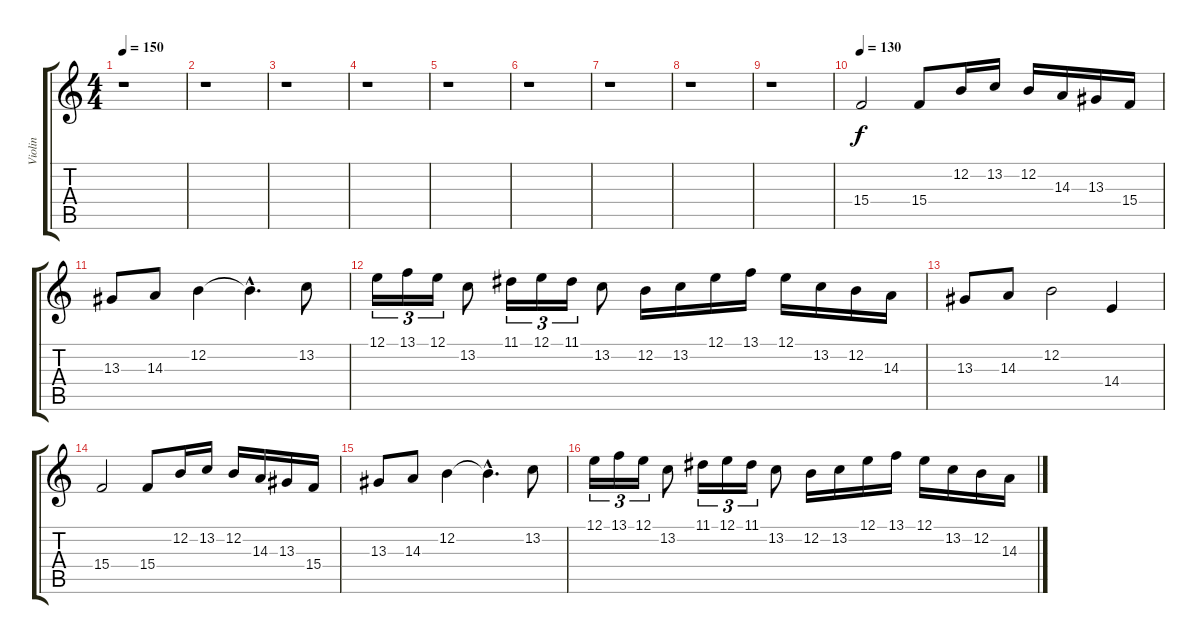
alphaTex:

\track ("Violin" "Violin") {instrument violin}
\staff {score tabs}
\tuning (E4 B3 G3 D3 A2 D2) {hide}
\ts (4 4)
\tempo 150
\clef g2
\ks c
r.1{dy f} |
r.1 |
r.1 |
r.1 |
r.1 |
r.1 |
r.1 |
r.1 |
r.1 |
\tempo 130
15.4.2 15.4.8 12.2.16 13.2.16 12.2.16 14.3.16 13.3.16 15.4.16 |
13.3.8 14.3.8 12.2.4 12.2{hac t}.4{d} 13.2.8 |
12.1.16{tu (3 2)} 13.1.16{tu (3 2)} 12.1.16{tu (3 2)} 13.2.8 11.1.16{tu (3 2)} 12.1.16{tu (3 2)} 11.1.16{tu (3 2)} 13.2.8 12.2.16 13.2.16 12.1.16 13.1.16 12.1.16 13.2.16 12.2.16 14.3.16 |
13.3.8 14.3.8 12.2.2 14.4.4 |
15.4.2 15.4.8 12.2.16 13.2.16 12.2.16 14.3.16 13.3.16 15.4.16 |
13.3.8 14.3.8 12.2.4 12.2{hac t}.4{d} 13.2.8 |
12.1.16{tu (3 2)} 13.1.16{tu (3 2)} 12.1.16{tu (3 2)} 13.2.8 11.1.16{tu (3 2)} 12.1.16{tu (3 2)} 11.1.16{tu (3 2)} 13.2.8 12.2.16 13.2.16 12.1.16 13.1.16 12.1.16 13.2.16 12.2.16 14.3.16
